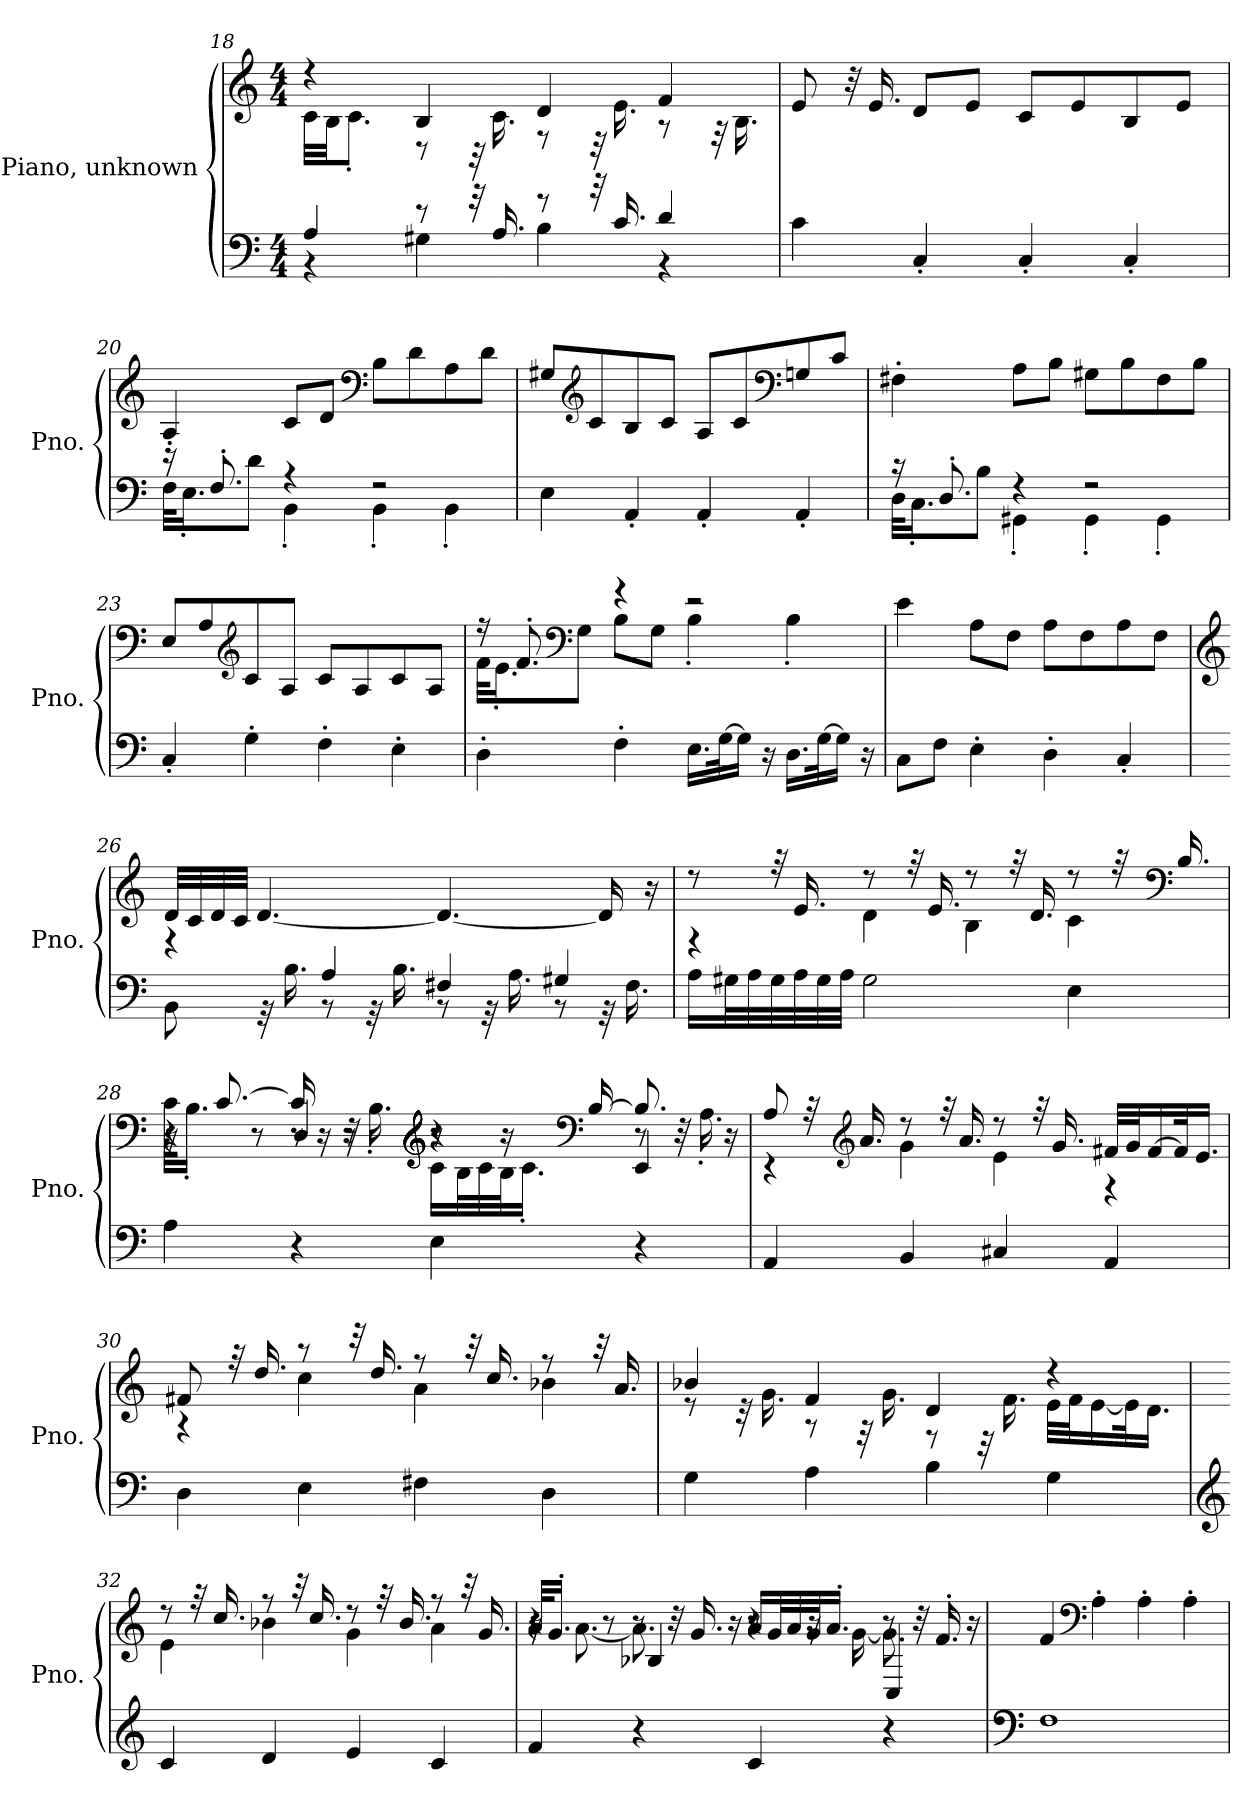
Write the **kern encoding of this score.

**kern	**kern
*part1	*part1
*staff2	*staff1
*I"Piano, unknown	*
*I'Pno.	*
!!LO:PB:g=z
*clefF4	*clefG2
*k[]	*k[]
*M4/4	*M4/4
=18	=18
*^	*^
4A/	4r	4r	32c\LLL
.	.	.	32B\JJ
.	.	.	8.c'\J
8r	4G#X\	4B/	8r
32r	.	.	32r
16.A/	.	.	16.c\
8r	4B\	4d/	8r
32r	.	.	32r
16.c/	.	.	16.e\
4d/	4r	4f/	8r
.	.	.	32r
.	.	.	16.B\
*v	*v	*	*
*	*v	*v
=19	=19
4c\	8e/
.	32r
.	16.e/
4C'/	8d/L
.	8e/J
4C'/	8c/L
.	8e/
4C'/	8B/
.	8e/J
=20	=20
*^	*
16r	32F\KLL	4A'/
.	16.E'\J	.
8.F'/	.	.
.	8d\J	.
4r	4BB'\	8c/L
.	.	8d/J
*	*	*clefF4
2r	4BB'\	8B\L
.	.	8d\
.	4BB'\	8A\
.	.	8d\J
*v	*v	*
!!LO:LB:g=z
=21	=21
4E\	8G#X/L
*	*clefG2
.	8c/
4AA'/	8B/
.	8c/J
4AA'/	8A/L
.	8c/
*	*clefF4
4AA'/	8Gn/
.	8c/J
=22	=22
*^	*
16r	32D\KLL	4F#X'\
.	16.C'\J	.
8.D'/	.	.
.	8B\J	.
4r	4GG#X'\	8A\L
.	.	8B\J
2r	4GG#'\	8G#X\L
.	.	8B\
.	4GG#'\	8F#\
.	.	8B\J
*v	*v	*
=23	=23
4C'/	8E/L
.	8A/
*	*clefG2
4G'\	8c/
.	8A/J
4F'\	8c/L
.	8A/
4E'\	8c/
.	8A/J
!!LO:LB:g=z
=24	=24
*	*^
4D'\	16r	32f\KLL
.	.	16.e'\J
.	8.f'/	.
*	*clefF4	*
.	.	8G\J
4F'\	4r	8B\L
.	.	8G\J
16.E\LL	2r	4B'\
[32G\K	.	.
16G\JJ]	.	.
16r	.	.
16.D\LL	.	4B'\
[32G\K	.	.
16G\JJ]	.	.
16r	.	.
*	*v	*v
=25	=25
8C\L	4e\
8F\J	.
4E'\	8A\L
.	8F\J
4D'\	8A\L
.	8F\
4C'/	8A\
.	8F\J
=26	=26
*	*clefG2
*^	*
4r	8BB\	32d/LLL
.	.	32c/
.	.	32d/
.	.	32c/JJJ
.	32r	[4.d/
.	16.B\	.
4A/	8r	.
.	32r	.
.	16.B\	.
4F#X/	8r	4.d/_
.	32r	.
.	16.A\	.
4G#X/	8r	.
.	32r	16d/]
.	16.F#\	.
.	.	16r
*v	*v	*
!!LO:LB:g=z
=27	=27
*	*^
16A\LL	8r	4r
32G#X\L	.	.
32A\	.	.
32G#\	32r	.
32A\	16.e/	.
32G#\	.	.
32A\JJJ	.	.
2G#\	8r	4d\
.	32r	.
.	16.e/	.
.	8r	4B\
.	32r	.
.	16.d/	.
4E\	8r	4c\
.	32r	.
*	*clefF4	*
.	16.B/	.
!!LO:LB:g=z
=28	=28	=28
*	*	*^
4A\	16r	32c\KLL	4r
.	.	16.B'\JJ	.
.	[8.c/	.	.
.	.	8r	.
4r	16c/]	8r	4D/
.	16r	.	.
.	8r	32r	.
.	.	16.B'\	.
*	*clefG2	*	*
4E\	8r	16c\LL	4r
.	.	32B\L	.
.	.	32c\	.
.	16r	32B\J	.
.	.	16.c'\JJ	.
*	*clefF4	*	*
.	[16B/	.	.
4r	8.B/]	8r	4EE/
.	.	32r	.
.	.	16.A'\	.
.	16r	.	.
*	*	*v	*v
!!LO:LB:g=z
=29	=29	=29
4AA/	8A/	4r
.	32r	.
*	*clefG2	*
.	16.a/	.
4BB/	8r	4g\
.	32r	.
.	16.a/	.
4C#X/	8r	4e\
.	32r	.
.	16.g/	.
4AA/	32f#X/LLL	4r
.	32g/J	.
.	[16f#/	.
.	32f#/K]	.
.	16.e/JJ	.
=30	=30	=30
4D\	8f#X/	4r
.	32r	.
.	16.dd/	.
4E\	8r	4cc\
.	32r	.
.	16.dd/	.
4F#X\	8r	4a\
.	32r	.
.	16.cc/	.
4D\	8r	4b-X\
.	32r	.
.	16.a/	.
!!LO:PB:g=z	!!
=31	=31	=31
4G\	4b-X/	8r
.	.	32r
.	.	16.g\
4A\	4f/	8r
.	.	32r
.	.	16.g\
4B\	4d/	8r
.	.	32r
.	.	16.f\
4G\	4r	32e\LLL
.	.	32f\J
.	.	[16e\
.	.	32e\K]
.	.	16.d\JJ
=32	=32	=32
*clefG2	*	*
4c/	8r	4e\
.	32r	.
.	16.cc/	.
4d/	8r	4b-X\
.	32r	.
.	16.cc/	.
4e/	8r	4g\
.	32r	.
.	16.b-/	.
4c/	8r	4a\
.	32r	.
.	16.g/	.
!!LO:LB:g=z
=33	=33	=33
*	*	*^
4f/	32a/KLL	16r	4r
.	16.g'/JJ	.	.
.	.	[8.a\	.
.	8r	.	.
4r	8r	8.a\]	4B-X/
.	32r	.	.
.	16.g/	.	.
.	.	16r	.
4c/	16a/LL	8r	4r
.	32g/L	.	.
.	32a/	.	.
.	32g/J	16r	.
.	16.a'/JJ	.	.
.	.	[16g\	.
4r	8r	8.g\]	4C/
.	32r	.	.
.	16.f'/	.	.
.	.	16r	.
*	*v	*v	*v
=34	=34
*clefF4	*
1F	4f/
*	*clefF4
.	4A'\
.	4A'\
.	4A'\
=	=
*-	*-
